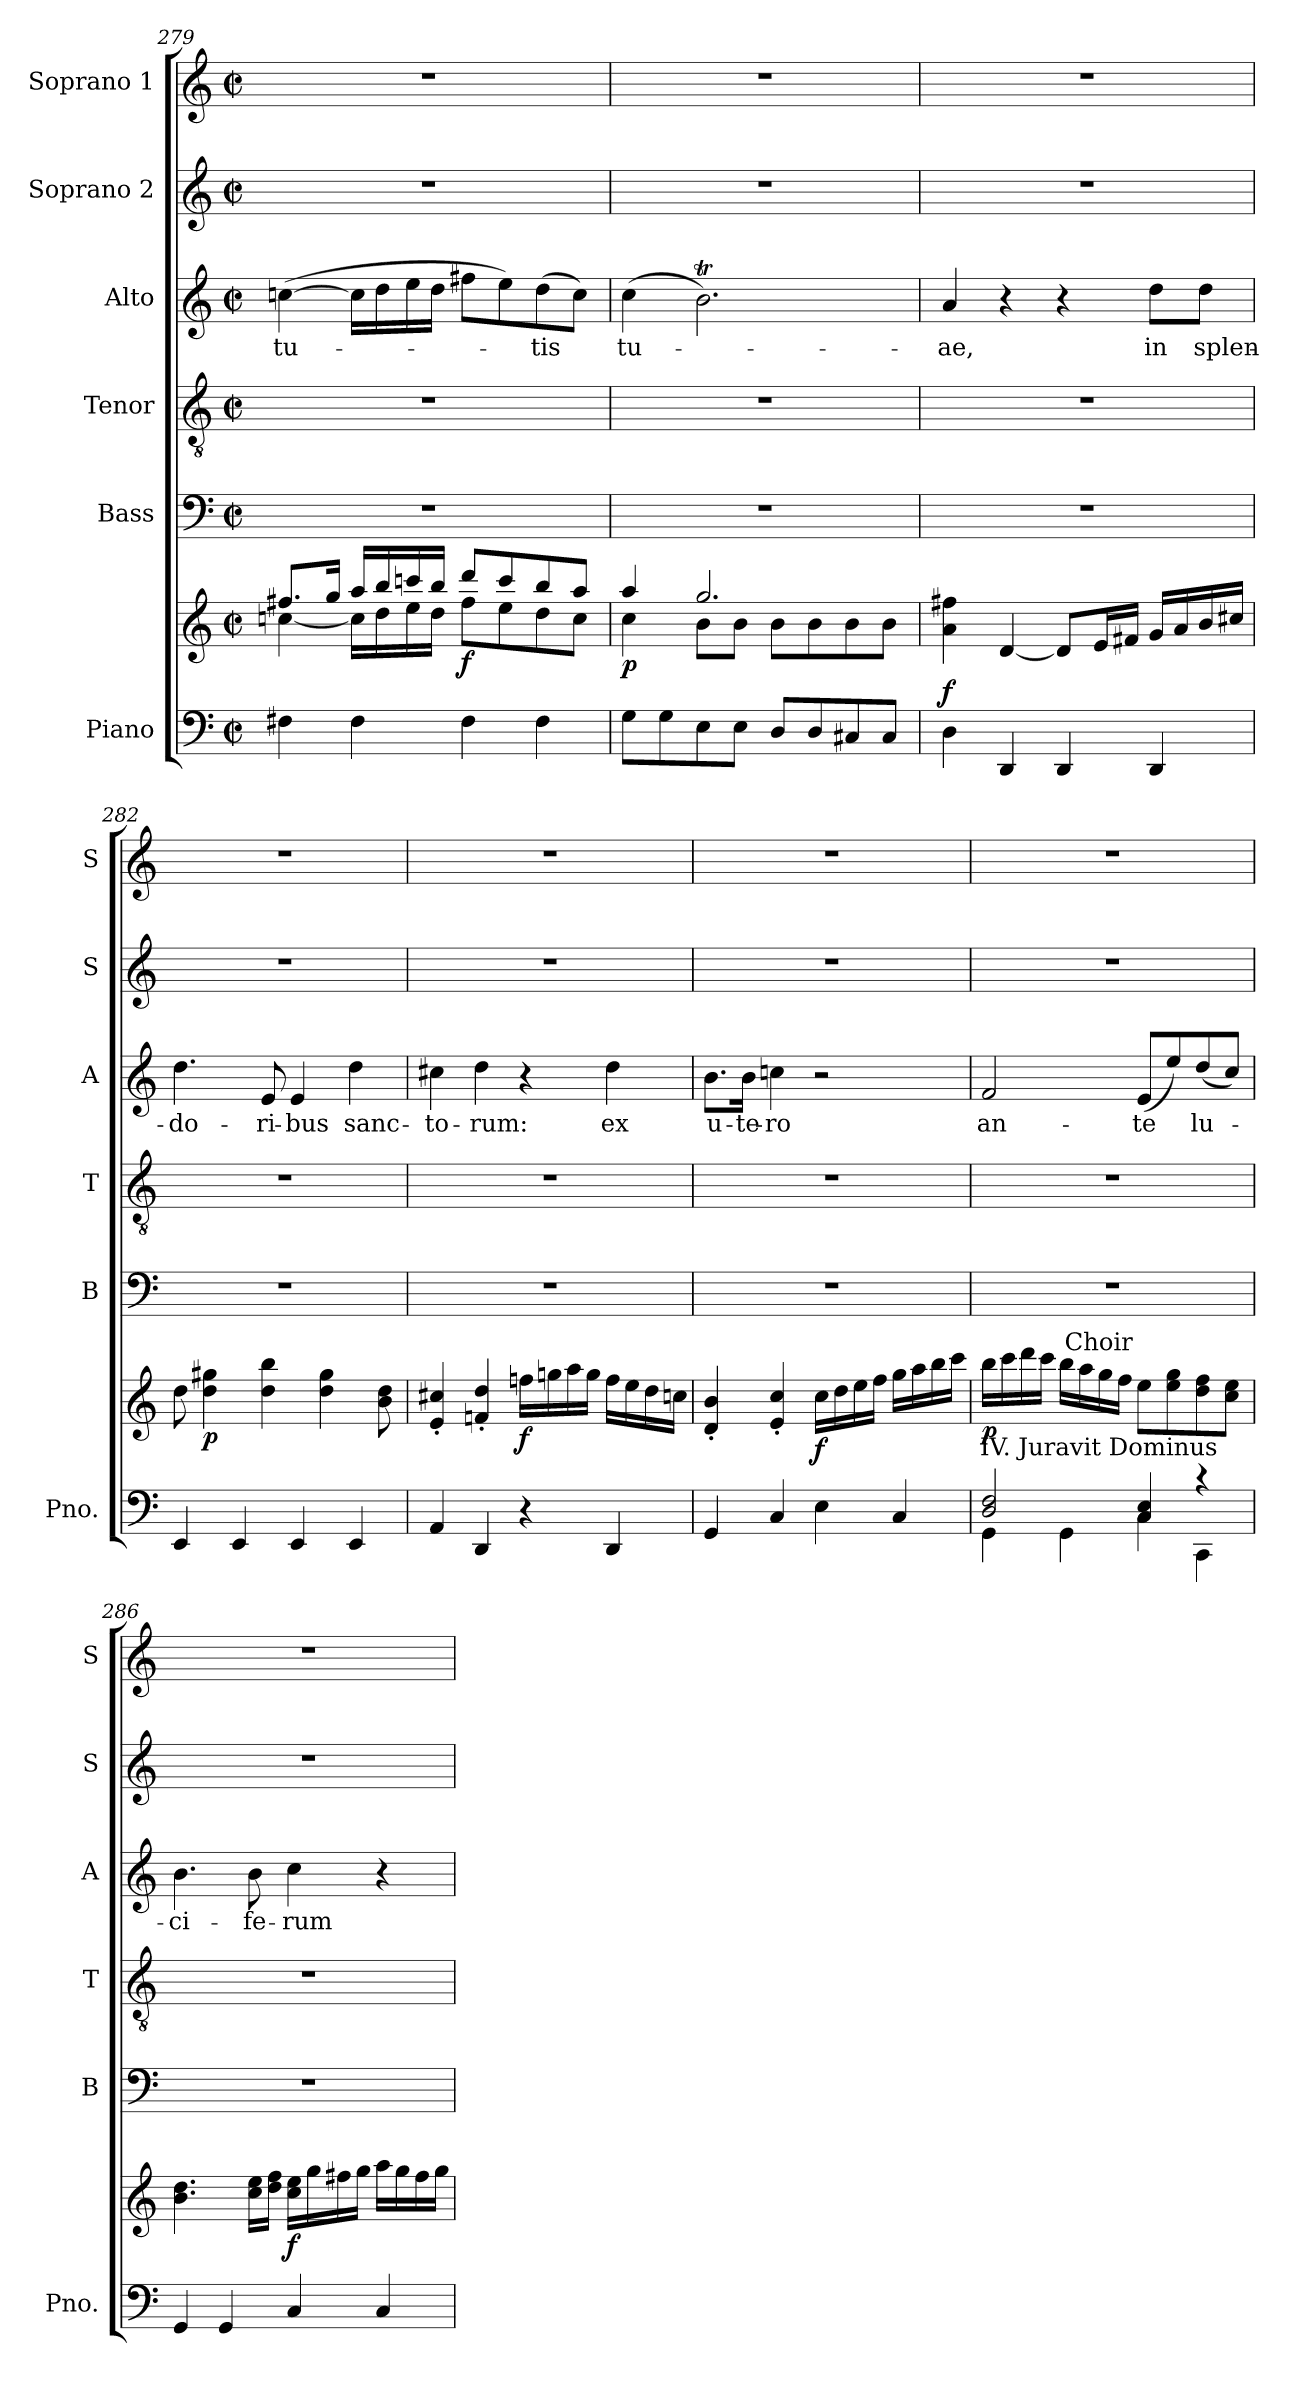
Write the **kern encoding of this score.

**kern	**kern	**dynam	**kern	**kern	**kern	**text	**kern	**kern
*part6	*part6	*part6	*part5	*part4	*part3	*part3	*part2	*part1
*staff7	*staff6	*staff6/7	*staff5	*staff4	*staff3	*staff3	*staff2	*staff1
*I"Piano	*	*	*I"Bass	*I"Tenor	*I"Alto	*	*I"Soprano 2	*I"Soprano 1
*I'Pno.	*	*	*I'B	*I'T	*I'A	*	*I'S	*I'S
*clefF4	*clefG2	*	*clefF4	*clefGv2	*clefG2	*	*clefG2	*clefG2
*k[]	*k[]	*	*k[]	*k[]	*k[]	*	*k[]	*k[]
*C:	*C:	*	*C:	*C:	*C:	*	*C:	*C:
*M2/2	*M2/2	*	*M2/2	*M2/2	*M2/2	*	*M2/2	*M2/2
*met(c|)	*met(c|)	*	*met(c|)	*met(c|)	*met(c|)	*	*met(c|)	*met(c|)
=279	=279	=279	=279	=279	=279	=279	=279	=279
*	*^	*	*	*	*	*	*	*
!	!	!	!	!	!	!	!LO:LY:b	!	!
4F#X\	8.ff#X/L	[<4ccn\	.	1r	1r	([4ccni\	-tu-	1r	1r
.	16gg/Jk	.	.	.	.	.	.	.	.
4F#\	16aa/LL	16cc\LL]	.	.	.	16cc\LL]	.	.	.
.	16bb/	16dd\	.	.	.	16dd\	.	.	.
.	16cccn/	16ee\	.	.	.	16ee\	.	.	.
.	16bb/JJ	16dd\JJ	.	.	.	16dd\JJ	.	.	.
!	!	!	!LO:DY:b	!	!	!	!	!	!
4F#\	8ddd/L	8ff#\L	f	.	.	8ff#X\L	.	.	.
.	8ccc/	8ee\	.	.	.	8ee\)	.	.	.
!	!	!	!	!	!	!	!LO:LY:b	!	!
4F#\	8bb/	8dd\	.	.	.	(8dd\	-tis	.	.
.	8aa/J	8cc\J	.	.	.	8cc\J)	.	.	.
!!LO:PB:g=z
=280	=280	=280	=280	=280	=280	=280	=280	=280	=280
!	!	!	!LO:DY:b	!	!	!	!LO:LY:b	!	!
8G\L	4aa/	4cc\	p	1r	1r	(4cc\	tu-	1r	1r
8G\	.	.	.	.	.	.	.	.	.
8E\	2.gg/	8b\L	.	.	.	2.bt\)	.	.	.
8E\J	.	8b\J	.	.	.	.	.	.	.
8D/L	.	8b\L	.	.	.	.	.	.	.
8D/	.	8b\	.	.	.	.	.	.	.
8C#X/	.	8b\	.	.	.	.	.	.	.
8C#/J	.	8b\J	.	.	.	.	.	.	.
=281	=281	=281	=281	=281	=281	=281	=281	=281	=281
!	!	!	!LO:DY:a=2	!	!	!	!LO:LY:b	!	!
*	*v	*v	*	*	*	*	*	*	*
4D\	4a\ 4ff#X\	f	1r	1r	4a/	-ae,	1r	1r
4DD/	[4d/	.	.	.	4r	.	.	.
4DD/	8d/L]	.	.	.	4r	.	.	.
.	16e/L	.	.	.	.	.	.	.
.	16f#X/JJ	.	.	.	.	.	.	.
!	!	!	!	!	!	!LO:LY:b	!	!
4DD/	16g/LL	.	.	.	8dd\L	in	.	.
.	16a/	.	.	.	.	.	.	.
!	!	!	!	!	!	!LO:LY:b	!	!
.	16b/	.	.	.	8dd\J	splen-	.	.
.	16cc#X/JJ	.	.	.	.	.	.	.
=282	=282	=282	=282	=282	=282	=282	=282	=282
!	!	!	!	!	!	!LO:LY:b	!	!
4EE/	8dd\	.	1r	1r	4.dd\	-do-	1r	1r
!	!	!LO:DY:b	!	!	!	!	!	!
.	4dd\ 4gg#X\	p	.	.	.	.	.	.
4EE/	.	.	.	.	.	.	.	.
!	!	!	!	!	!	!LO:LY:b	!	!
.	4dd\ 4bb\	.	.	.	8e/	-ri-	.	.
!	!	!	!	!	!	!LO:LY:b	!	!
4EE/	.	.	.	.	4e/	-bus	.	.
.	4dd\ 4gg#\	.	.	.	.	.	.	.
!	!	!	!	!	!	!LO:LY:b	!	!
4EE/	.	.	.	.	4dd\	sanc-	.	.
.	8b\ 8dd\	.	.	.	.	.	.	.
=283	=283	=283	=283	=283	=283	=283	=283	=283
!	!	!	!	!	!	!LO:LY:b	!	!
4AA/	4e/'< 4cc#X/'<	.	1r	1r	4cc#X\	-to-	1r	1r
!	!	!	!	!	!	!LO:LY:b	!	!
4DD/	4fni/'< 4dd/'<	.	.	.	4dd\	-rum:	.	.
!	!	!LO:DY:b	!	!	!	!	!	!
4r	16ffn\LL	f	.	.	4r	.	.	.
.	16ggn\	.	.	.	.	.	.	.
.	16aa\	.	.	.	.	.	.	.
.	16gg\JJ	.	.	.	.	.	.	.
!	!	!	!	!	!	!LO:LY:b	!	!
4DD/	16ff\LL	.	.	.	4dd\	ex	.	.
.	16ee\	.	.	.	.	.	.	.
.	16dd\	.	.	.	.	.	.	.
.	16ccn\JJ	.	.	.	.	.	.	.
!!LO:LB:g=z
=284	=284	=284	=284	=284	=284	=284	=284	=284
!	!	!	!	!	!	!LO:LY:b	!	!
4GG/	4d/'< 4b/'<	.	1r	1r	8.b\L	u-	1r	1r
!	!	!	!	!	!	!LO:LY:b	!	!
.	.	.	.	.	16b\Jk	-te-	.	.
!	!	!	!	!	!	!LO:LY:b	!	!
4C/	4e/'< 4cc/'<	.	.	.	4ccni\	-ro	.	.
!	!	!LO:DY:b	!	!	!	!	!	!
4E\	16cc\LL	f	.	.	2r	.	.	.
.	16dd\	.	.	.	.	.	.	.
.	16ee\	.	.	.	.	.	.	.
.	16ff\JJ	.	.	.	.	.	.	.
4C/	16gg\LL	.	.	.	.	.	.	.
.	16aa\	.	.	.	.	.	.	.
.	16bb\	.	.	.	.	.	.	.
.	16ccc\JJ	.	.	.	.	.	.	.
=285	=285	=285	=285	=285	=285	=285	=285	=285
*^	*	*	*	*	*	*	*	*
!	!	!	!LO:DY:b	!	!	!	!LO:LY:b	!	!
2D/ 2F/	4GG\	16bb\LL	p	1r	1r	2f/	an-	1r	1r
.	.	16ccc\	.	.	.	.	.	.	.
.	.	16ddd\	.	.	.	.	.	.	.
.	.	16ccc\JJ	.	.	.	.	.	.	.
.	4GG\	16bb\LL	.	.	.	.	.	.	.
.	.	16aa\	.	.	.	.	.	.	.
!	!	!LO:TX:b:cj:t=IV. Juravit Dominus	!	!	!	!	!	!	!
!	!	!LO:TX:cj:t=Choir	!	!	!	!	!	!	!
.	.	16gg\	.	.	.	.	.	.	.
.	.	16ff\JJ	.	.	.	.	.	.	.
!	!	!	!	!	!	!	!LO:LY:b	!	!
4C/ 4E/	4C\	8ee\L	.	.	.	(<8e/L	-te	.	.
.	.	8ee\ 8gg\	.	.	.	8ee/)	.	.	.
!	!	!	!	!	!	!	!LO:LY:b	!	!
4rc	4CC\	8dd\ 8ff\	.	.	.	(<8dd/	lu-	.	.
.	.	8cc\ 8ee\J	.	.	.	8cc/J)	.	.	.
*v	*v	*	*	*	*	*	*	*	*
=286	=286	=286	=286	=286	=286	=286	=286	=286
!	!	!	!	!	!	!LO:LY:b	!	!
4GG/	4.b\ 4.dd\	.	1r	1r	4.b\	-ci-	1r	1r
4GG/	.	.	.	.	.	.	.	.
!	!	!	!	!	!	!LO:LY:b	!	!
.	16cc\ 16ee\LL	.	.	.	8b\	-fe-	.	.
.	16dd\ 16ff\JJ	.	.	.	.	.	.	.
!	!	!LO:DY:b	!	!	!	!LO:LY:b	!	!
4C/	16cc\ 16ee\LL	f	.	.	4cc\	-rum	.	.
.	16gg\	.	.	.	.	.	.	.
.	16ff#X\	.	.	.	.	.	.	.
.	16gg\JJ	.	.	.	.	.	.	.
4C/	16aa\LL	.	.	.	4r	.	.	.
.	16gg\	.	.	.	.	.	.	.
.	16ff#\	.	.	.	.	.	.	.
.	16gg\JJ	.	.	.	.	.	.	.
=	=	=	=	=	=	=	=	=
*-	*-	*-	*-	*-	*-	*-	*-	*-
